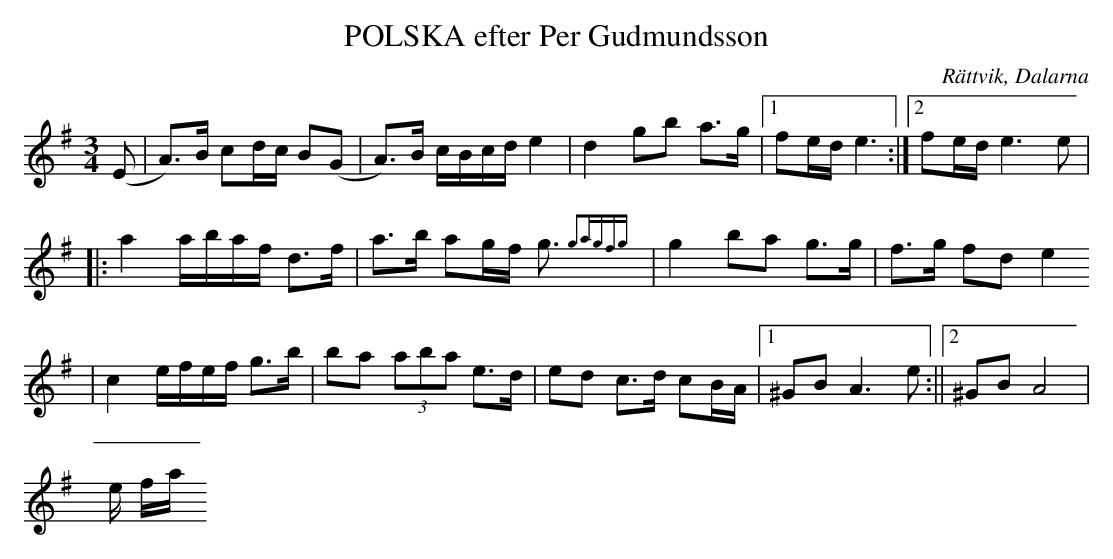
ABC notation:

X:1
T:POLSKA efter Per Gudmundsson
O:Rättvik, Dalarna
M:3/4
L:1/16
K:G
(E2|A2)>B2 c2dc B2(G2|A2)>B2 cBcde4 |d4g2b2 a2>g2|1f2ed e6:|2f2ed e6e2|
|:a4abaf d2>f2| a2>b2 a2gf g3{g2agfg}|g4b2a2 g2>g2 |f2>g2 f2d2e4
|c4efef g2>b2|b2a2 (3a2b2a2 e2>d2|e2d2 c2>d2 c2BA|1^G2B2A6e2:||2^G2B2A8|
lite information
